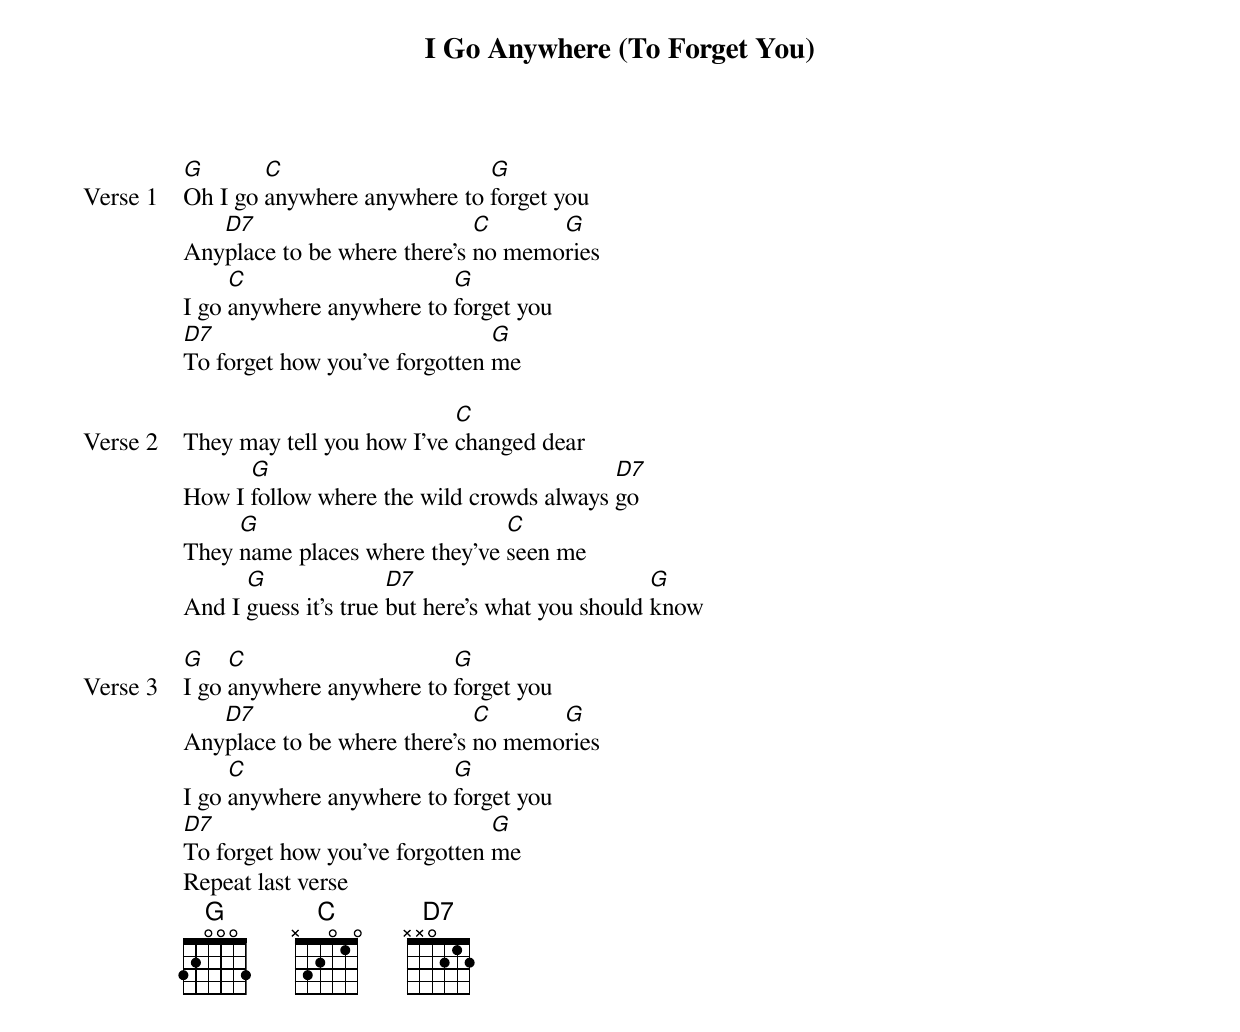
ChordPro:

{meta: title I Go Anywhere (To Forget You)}
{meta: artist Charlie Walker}
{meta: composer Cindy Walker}

{start_of_verse: Verse 1}
[G]Oh I go [C]anywhere anywhere to [G]forget you
Any[D7]place to be where there's [C]no memo[G]ries
I go [C]anywhere anywhere to [G]forget you
[D7]To forget how you’ve forgotten [G]me
{end_of_verse}

{start_of_verse: Verse 2}
They may tell you how I’ve [C]changed dear
How I [G]follow where the wild crowds always [D7]go
They [G]name places where they've [C]seen me
And I [G]guess it's true [D7]but here's what you should [G]know
{end_of_verse}

{start_of_verse: Verse 3}
[G]I go [C]anywhere anywhere to [G]forget you
Any[D7]place to be where there's [C]no memo[G]ries
I go [C]anywhere anywhere to [G]forget you
[D7]To forget how you’ve forgotten [G]me
Repeat last verse
{end_of_verse}
